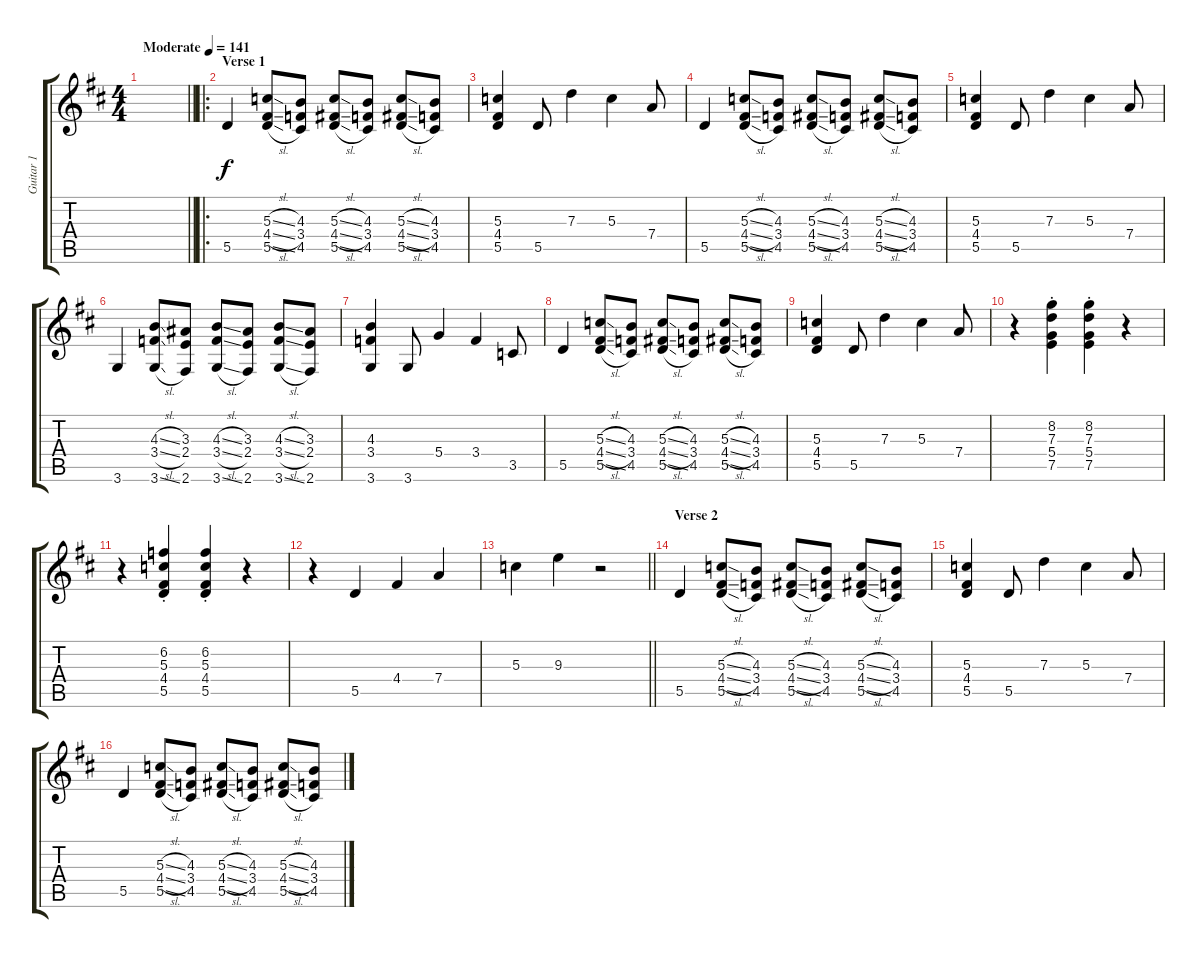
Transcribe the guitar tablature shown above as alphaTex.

\track ("Guitar 1" "Guitar 1") {instrument electricguitarclean}
\staff {score tabs}
\tuning (E4 B3 G3 D3 A2 E2) {hide}
\ts (4 4)
\tempo (141 "Moderate")
\clef g2
\barLineRight lightlight
\ks d
|
\ro
\section ("" "Verse 1")
5.5.4 (5.3{sl} 4.4{sl} 5.5{sl}).8 (4.3 3.4 4.5).8 (5.3{sl} 4.4{sl} 5.5{sl}).8 (4.3 3.4 4.5).8 (5.3{sl} 4.4{sl} 5.5{sl}).8 (4.3 3.4 4.5).8 |
(5.3 4.4 5.5).4 5.5.8 7.3.4 5.3.4 7.4.8 |
5.5.4 (5.3{sl} 4.4{sl} 5.5{sl}).8 (4.3 3.4 4.5).8 (5.3{sl} 4.4{sl} 5.5{sl}).8 (4.3 3.4 4.5).8 (5.3{sl} 4.4{sl} 5.5{sl}).8 (4.3 3.4 4.5).8 |
(5.3 4.4 5.5).4 5.5.8 7.3.4 5.3.4 7.4.8 |
3.6.4 (4.3{sl} 3.4{sl} 3.6{sl}).8 (3.3 2.4 2.6).8 (4.3{sl} 3.4{sl} 3.6{sl}).8 (3.3 2.4 2.6).8 (4.3{sl} 3.4{sl} 3.6{sl}).8 (3.3 2.4 2.6).8 |
(4.3 3.4 3.6).4 3.6.8 5.4.4 3.4.4 3.5.8 |
5.5.4 (5.3{sl} 4.4{sl} 5.5{sl}).8 (4.3 3.4 4.5).8 (5.3{sl} 4.4{sl} 5.5{sl}).8 (4.3 3.4 4.5).8 (5.3{sl} 4.4{sl} 5.5{sl}).8 (4.3 3.4 4.5).8 |
(5.3 4.4 5.5).4 5.5.8 7.3.4 5.3.4 7.4.8 |
r.4 (8.2 7.3 5.4{st} 7.5).4 (8.2 7.3 5.4{st} 7.5).4 r.4 |
r.4 (6.2 5.3 4.4{st} 5.5).4 (6.2 5.3 4.4{st} 5.5).4 r.4 |
r.4 5.5.4 4.4.4 7.4.4 |
\barLineRight lightlight
5.3.4 9.3.4 r.2 |
\section ("" "Verse 2")
5.5.4 (5.3{sl} 4.4{sl} 5.5{sl}).8 (4.3 3.4 4.5).8 (5.3{sl} 4.4{sl} 5.5{sl}).8 (4.3 3.4 4.5).8 (5.3{sl} 4.4{sl} 5.5{sl}).8 (4.3 3.4 4.5).8 |
(5.3 4.4 5.5).4 5.5.8 7.3.4 5.3.4 7.4.8 |
5.5.4 (5.3{sl} 4.4{sl} 5.5{sl}).8 (4.3 3.4 4.5).8 (5.3{sl} 4.4{sl} 5.5{sl}).8 (4.3 3.4 4.5).8 (5.3{sl} 4.4{sl} 5.5{sl}).8 (4.3 3.4 4.5).8
